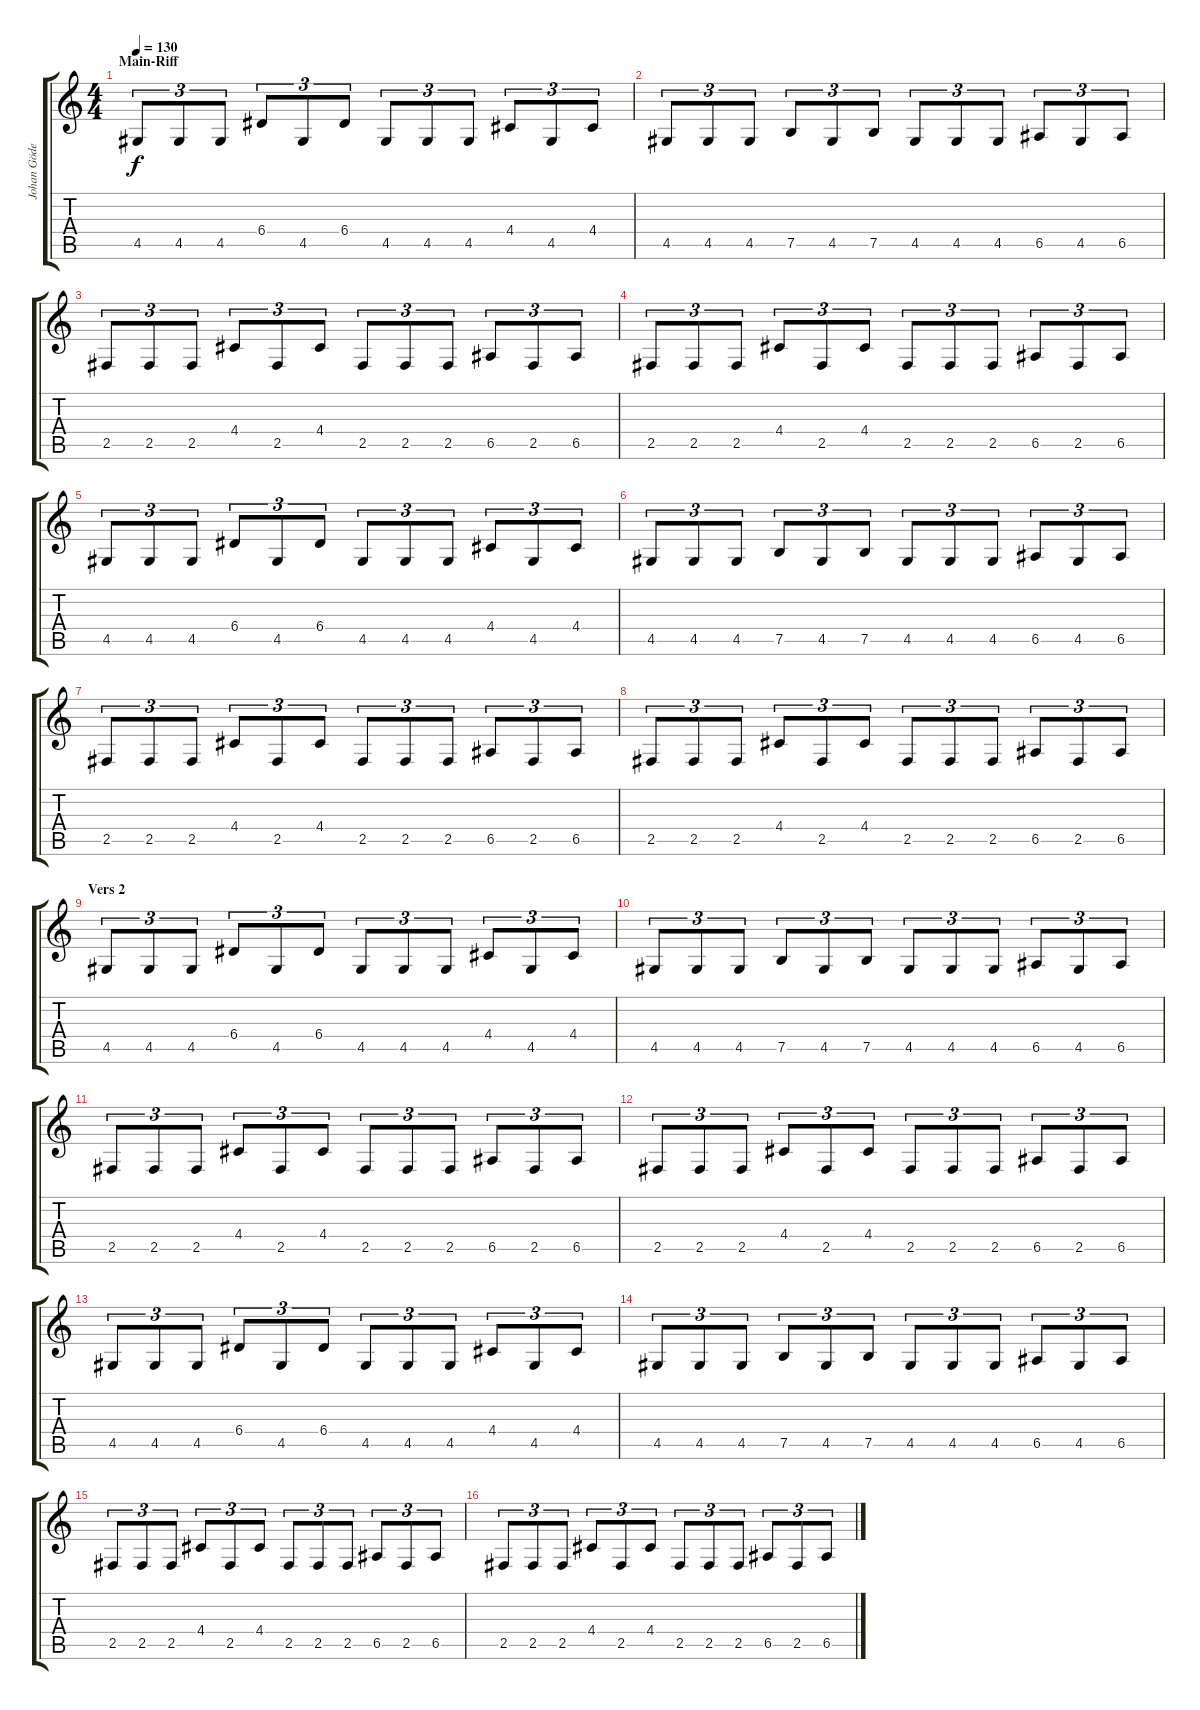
\track ("Johan Göderberg" "Johan Göde") {instrument distortionguitar}
\staff {score tabs}
\tuning (B3 G3 D3 A2 E2 B1) {hide}
\ts (4 4)
\section ("" "Main-Riff")
\tempo 130
\clef g2
\ks c
4.5.8{tu (3 2) dy f} 4.5.8{tu (3 2)} 4.5.8{tu (3 2)} 6.4.8{tu (3 2)} 4.5.8{tu (3 2)} 6.4.8{tu (3 2)} 4.5.8{tu (3 2)} 4.5.8{tu (3 2)} 4.5.8{tu (3 2)} 4.4.8{tu (3 2)} 4.5.8{tu (3 2)} 4.4.8{tu (3 2)} |
4.5.8{tu (3 2)} 4.5.8{tu (3 2)} 4.5.8{tu (3 2)} 7.5.8{tu (3 2)} 4.5.8{tu (3 2)} 7.5.8{tu (3 2)} 4.5.8{tu (3 2)} 4.5.8{tu (3 2)} 4.5.8{tu (3 2)} 6.5.8{tu (3 2)} 4.5.8{tu (3 2)} 6.5.8{tu (3 2)} |
2.5.8{tu (3 2)} 2.5.8{tu (3 2)} 2.5.8{tu (3 2)} 4.4.8{tu (3 2)} 2.5.8{tu (3 2)} 4.4.8{tu (3 2)} 2.5.8{tu (3 2)} 2.5.8{tu (3 2)} 2.5.8{tu (3 2)} 6.5.8{tu (3 2)} 2.5.8{tu (3 2)} 6.5.8{tu (3 2)} |
2.5.8{tu (3 2)} 2.5.8{tu (3 2)} 2.5.8{tu (3 2)} 4.4.8{tu (3 2)} 2.5.8{tu (3 2)} 4.4.8{tu (3 2)} 2.5.8{tu (3 2)} 2.5.8{tu (3 2)} 2.5.8{tu (3 2)} 6.5.8{tu (3 2)} 2.5.8{tu (3 2)} 6.5.8{tu (3 2)} |
4.5.8{tu (3 2)} 4.5.8{tu (3 2)} 4.5.8{tu (3 2)} 6.4.8{tu (3 2)} 4.5.8{tu (3 2)} 6.4.8{tu (3 2)} 4.5.8{tu (3 2)} 4.5.8{tu (3 2)} 4.5.8{tu (3 2)} 4.4.8{tu (3 2)} 4.5.8{tu (3 2)} 4.4.8{tu (3 2)} |
4.5.8{tu (3 2)} 4.5.8{tu (3 2)} 4.5.8{tu (3 2)} 7.5.8{tu (3 2)} 4.5.8{tu (3 2)} 7.5.8{tu (3 2)} 4.5.8{tu (3 2)} 4.5.8{tu (3 2)} 4.5.8{tu (3 2)} 6.5.8{tu (3 2)} 4.5.8{tu (3 2)} 6.5.8{tu (3 2)} |
2.5.8{tu (3 2)} 2.5.8{tu (3 2)} 2.5.8{tu (3 2)} 4.4.8{tu (3 2)} 2.5.8{tu (3 2)} 4.4.8{tu (3 2)} 2.5.8{tu (3 2)} 2.5.8{tu (3 2)} 2.5.8{tu (3 2)} 6.5.8{tu (3 2)} 2.5.8{tu (3 2)} 6.5.8{tu (3 2)} |
2.5.8{tu (3 2)} 2.5.8{tu (3 2)} 2.5.8{tu (3 2)} 4.4.8{tu (3 2)} 2.5.8{tu (3 2)} 4.4.8{tu (3 2)} 2.5.8{tu (3 2)} 2.5.8{tu (3 2)} 2.5.8{tu (3 2)} 6.5.8{tu (3 2)} 2.5.8{tu (3 2)} 6.5.8{tu (3 2)} |
\section ("" "Vers 2")
4.5.8{tu (3 2)} 4.5.8{tu (3 2)} 4.5.8{tu (3 2)} 6.4.8{tu (3 2)} 4.5.8{tu (3 2)} 6.4.8{tu (3 2)} 4.5.8{tu (3 2)} 4.5.8{tu (3 2)} 4.5.8{tu (3 2)} 4.4.8{tu (3 2)} 4.5.8{tu (3 2)} 4.4.8{tu (3 2)} |
4.5.8{tu (3 2)} 4.5.8{tu (3 2)} 4.5.8{tu (3 2)} 7.5.8{tu (3 2)} 4.5.8{tu (3 2)} 7.5.8{tu (3 2)} 4.5.8{tu (3 2)} 4.5.8{tu (3 2)} 4.5.8{tu (3 2)} 6.5.8{tu (3 2)} 4.5.8{tu (3 2)} 6.5.8{tu (3 2)} |
2.5.8{tu (3 2)} 2.5.8{tu (3 2)} 2.5.8{tu (3 2)} 4.4.8{tu (3 2)} 2.5.8{tu (3 2)} 4.4.8{tu (3 2)} 2.5.8{tu (3 2)} 2.5.8{tu (3 2)} 2.5.8{tu (3 2)} 6.5.8{tu (3 2)} 2.5.8{tu (3 2)} 6.5.8{tu (3 2)} |
2.5.8{tu (3 2)} 2.5.8{tu (3 2)} 2.5.8{tu (3 2)} 4.4.8{tu (3 2)} 2.5.8{tu (3 2)} 4.4.8{tu (3 2)} 2.5.8{tu (3 2)} 2.5.8{tu (3 2)} 2.5.8{tu (3 2)} 6.5.8{tu (3 2)} 2.5.8{tu (3 2)} 6.5.8{tu (3 2)} |
4.5.8{tu (3 2)} 4.5.8{tu (3 2)} 4.5.8{tu (3 2)} 6.4.8{tu (3 2)} 4.5.8{tu (3 2)} 6.4.8{tu (3 2)} 4.5.8{tu (3 2)} 4.5.8{tu (3 2)} 4.5.8{tu (3 2)} 4.4.8{tu (3 2)} 4.5.8{tu (3 2)} 4.4.8{tu (3 2)} |
4.5.8{tu (3 2)} 4.5.8{tu (3 2)} 4.5.8{tu (3 2)} 7.5.8{tu (3 2)} 4.5.8{tu (3 2)} 7.5.8{tu (3 2)} 4.5.8{tu (3 2)} 4.5.8{tu (3 2)} 4.5.8{tu (3 2)} 6.5.8{tu (3 2)} 4.5.8{tu (3 2)} 6.5.8{tu (3 2)} |
2.5.8{tu (3 2)} 2.5.8{tu (3 2)} 2.5.8{tu (3 2)} 4.4.8{tu (3 2)} 2.5.8{tu (3 2)} 4.4.8{tu (3 2)} 2.5.8{tu (3 2)} 2.5.8{tu (3 2)} 2.5.8{tu (3 2)} 6.5.8{tu (3 2)} 2.5.8{tu (3 2)} 6.5.8{tu (3 2)} |
2.5.8{tu (3 2)} 2.5.8{tu (3 2)} 2.5.8{tu (3 2)} 4.4.8{tu (3 2)} 2.5.8{tu (3 2)} 4.4.8{tu (3 2)} 2.5.8{tu (3 2)} 2.5.8{tu (3 2)} 2.5.8{tu (3 2)} 6.5.8{tu (3 2)} 2.5.8{tu (3 2)} 6.5.8{tu (3 2)}
